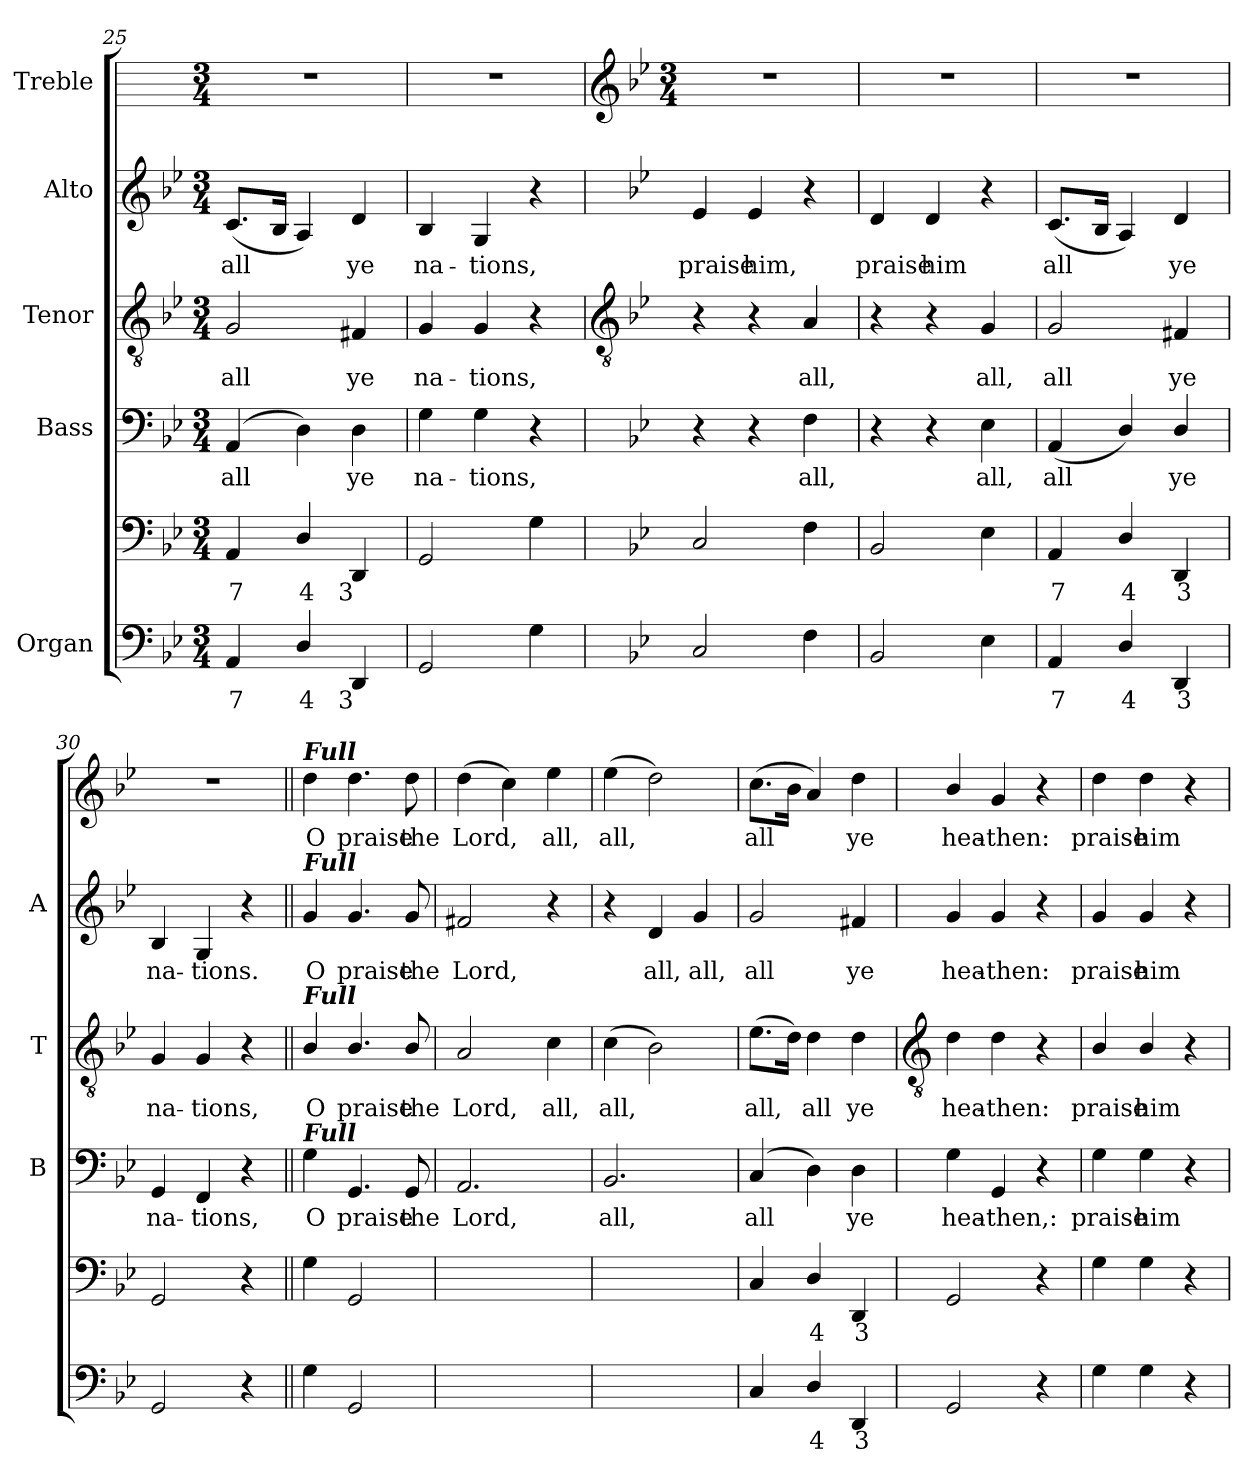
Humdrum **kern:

**kern	**text	**text	**text	**kern	**text	**text	**text	**kern	**text	**kern	**text	**kern	**text	**kern	**text
*part5	*part5	*part5	*part5	*part5	*part5	*part5	*part5	*part4	*part4	*part3	*part3	*part2	*part2	*part1	*part1
*staff6	*staff6	*staff6	*staff6	*staff5	*staff5	*staff5	*staff5	*staff4	*staff4	*staff3	*staff3	*staff2	*staff2	*staff1	*staff1
*I"Organ	*	*	*	*	*	*	*	*I"Bass	*	*I"Tenor	*	*I"Alto	*	*I"Treble	*
*	*	*	*	*	*	*	*	*I'B	*	*I'T	*	*I'A	*	*	*
*clefF4	*	*	*	*clefF4	*	*	*	*clefF4	*	*clefGv2	*	*clefG2	*	*	*
*k[b-e-]	*	*	*	*k[b-e-]	*	*	*	*k[b-e-]	*	*k[b-e-]	*	*k[b-e-]	*	*	*
*B-:	*	*	*	*B-:	*	*	*	*B-:	*	*B-:	*	*B-:	*	*	*
*M3/4	*	*	*	*M3/4	*	*	*	*M3/4	*	*M3/4	*	*M3/4	*	*M3/4	*
=25	=25	=25	=25	=25	=25	=25	=25	=25	=25	=25	=25	=25	=25	=25	=25
!	!LO:LY:b	!	!	!	!LO:LY:b	!	!	!	!LO:LY:b	!	!LO:LY:b	!	!LO:LY:b	!	!
4AA	7	.	.	4AA	7	.	.	(<4AA	all	2G	all	(<8.cL	all	2.r	.
.	.	.	.	.	.	.	.	.	.	.	.	16B-J	.	.	.
!	!LO:LY:b	!	!	!	!LO:LY:b	!	!	!	!	!	!	!	!	!	!
4D/	4	.	.	4D/	4	.	.	4D)	.	.	.	4A)	.	.	.
!	!LO:LY:b	!	!	!	!LO:LY:b	!	!	!	!LO:LY:b	!	!LO:LY:b	!	!LO:LY:b	!	!
4DD	3	.	.	4DD	3	.	.	4D	ye	4F#X	ye	4d	ye	.	.
=26	=26	=26	=26	=26	=26	=26	=26	=26	=26	=26	=26	=26	=26	=26	=26
!	!	!	!	!	!	!	!	!	!LO:LY:b	!	!LO:LY:b	!	!LO:LY:b	!	!
2GG	.	.	.	2GG	.	.	.	4G	na-	4G	na-	4B-	na-	2.r	.
!	!	!	!	!	!	!	!	!	!LO:LY:b	!	!LO:LY:b	!	!LO:LY:b	!	!
.	.	.	.	.	.	.	.	4G	-tions,	4G	-tions,	4G	-tions,	.	.
4G	.	.	.	4G	.	.	.	4r	.	4r	.	4r	.	.	.
!!LO:LB:g=z
=27	=27	=27	=27	=27	=27	=27	=27	=27	=27	=27	=27	=27	=27	=27	=27
*	*	*	*	*	*	*	*	*	*	*clefGv2	*	*	*	*clefG2	*
*	*	*	*	*	*	*	*	*	*	*	*	*	*	*k[b-e-]	*
*	*	*	*	*	*	*	*	*	*	*	*	*	*	*B-:	*
*	*	*	*	*	*	*	*	*	*	*	*	*	*	*M3/4	*
!	!	!	!	!	!	!	!	!	!	!	!	!	!LO:LY:b	!LO:N:vis=1	!
2C	.	.	.	2C	.	.	.	4r	.	4r	.	4e-	praise	2.r	.
!	!	!	!	!	!	!	!	!	!	!	!	!	!LO:LY:b	!	!
.	.	.	.	.	.	.	.	4r	.	4r	.	4e-	him,	.	.
!	!	!	!	!	!	!	!	!	!LO:LY:b	!	!LO:LY:b	!	!	!	!
4F	.	.	.	4F	.	.	.	4F	all,	4A	all,	4r	.	.	.
=28	=28	=28	=28	=28	=28	=28	=28	=28	=28	=28	=28	=28	=28	=28	=28
!	!	!	!	!	!	!	!	!	!	!	!	!	!LO:LY:b	!LO:N:vis=1	!
2BB-	.	.	.	2BB-	.	.	.	4r	.	4r	.	4d	praise	2.r	.
!	!	!	!	!	!	!	!	!	!	!	!	!	!LO:LY:b	!	!
.	.	.	.	.	.	.	.	4r	.	4r	.	4d	him	.	.
!	!	!	!	!	!	!	!	!	!LO:LY:b	!	!LO:LY:b	!	!	!	!
4E-	.	.	.	4E-	.	.	.	4E-	all,	4G	all,	4r	.	.	.
=29	=29	=29	=29	=29	=29	=29	=29	=29	=29	=29	=29	=29	=29	=29	=29
!	!LO:LY:b	!	!	!	!LO:LY:b	!	!	!	!LO:LY:b	!	!LO:LY:b	!	!LO:LY:b	!LO:N:vis=1	!
4AA	7	.	.	4AA	7	.	.	(<4AA	all	2G	all	(<8.cL	all	2.r	.
.	.	.	.	.	.	.	.	.	.	.	.	16B-J	.	.	.
!	!LO:LY:b	!	!	!	!LO:LY:b	!	!	!	!	!	!	!	!	!	!
4D/	4	.	.	4D/	4	.	.	4D/)	.	.	.	4A)	.	.	.
!	!LO:LY:b	!	!	!	!LO:LY:b	!	!	!	!LO:LY:b	!	!LO:LY:b	!	!LO:LY:b	!	!
4DD	3	.	.	4DD	3	.	.	4D/	ye	4F#X	ye	4d	ye	.	.
=30	=30	=30	=30	=30	=30	=30	=30	=30	=30	=30	=30	=30	=30	=30	=30
!	!	!	!	!	!	!	!	!	!LO:LY:b	!	!LO:LY:b	!	!LO:LY:b	!LO:N:vis=1	!
2GG	.	.	.	2GG	.	.	.	4GG	na-	4G	na-	4B-	na-	2.r	.
!	!	!	!	!	!	!	!	!	!LO:LY:b	!	!LO:LY:b	!	!LO:LY:b	!	!
.	.	.	.	.	.	.	.	4FF	-tions,	4G	-tions,	4G	-tions.	.	.
4r	.	.	.	4r	.	.	.	4r	.	4r	.	4r	.	.	.
=31||	=31||	=31||	=31||	=31||	=31||	=31||	=31||	=31||	=31||	=31||	=31||	=31||	=31||	=31||	=31||
!	!	!	!	!	!	!	!	!	!	!	!	!	!	!LO:TX:a:Bi:t=Full	!
!	!	!	!	!	!	!	!	!	!	!	!	!LO:TX:a:Bi:t=Full	!	!	!
!	!	!	!	!	!	!	!	!	!	!LO:TX:a:Bi:t=Full	!	!	!	!	!
!	!	!	!	!	!	!	!	!LO:TX:a:Bi:t=Full	!	!	!	!	!	!	!
!	!	!	!	!	!	!	!	!	!LO:LY:b	!	!LO:LY:b	!	!LO:LY:b	!	!LO:LY:b
4G	.	.	.	4G	.	.	.	4G	O	4B-/	O	4g	O	4dd	O
!	!	!	!	!	!	!	!	!	!LO:LY:b	!	!LO:LY:b	!	!LO:LY:b	!	!LO:LY:b
2GG	.	.	.	2GG	.	.	.	4.GG	praise	4.B-/	praise	4.g	praise	4.dd	praise
!	!	!	!	!	!	!	!	!	!LO:LY:b	!	!LO:LY:b	!	!LO:LY:b	!	!LO:LY:b
.	.	.	.	.	.	.	.	8GG	the	8B-/	the	8g	the	8dd	the
=32	=32	=32	=32	=32	=32	=32	=32	=32	=32	=32	=32	=32	=32	=32	=32
!	!LO:LY:b	!LO:LY:b	!	!	!LO:LY:b	!LO:LY:b	!	!	!LO:LY:b	!	!LO:LY:b	!	!LO:LY:b	!	!LO:LY:b
[4AAyy	4	6	.	[4AAyy	4	6	.	2.AA	Lord,	2A	Lord,	2f#X	Lord,	(>4dd	Lord,
!	!LO:LY:b	!	!	!	!LO:LY:b	!	!	!	!	!	!	!	!	!	!
4AAyy_	3	.	.	4AAyy_	3	.	.	.	.	.	.	.	.	4cc)	.
!	!LO:LY:b	!	!	!	!LO:LY:b	!	!	!	!	!	!LO:LY:b	!	!	!	!LO:LY:b
4AAyy]	5	.	.	4AAyy]	5	.	.	.	.	4c	all,	4r	.	4ee-	all,
=33	=33	=33	=33	=33	=33	=33	=33	=33	=33	=33	=33	=33	=33	=33	=33
!	!LO:LY:b	!LO:LY:b	!LO:LY:b	!	!LO:LY:b	!LO:LY:b	!LO:LY:b	!	!LO:LY:b	!	!LO:LY:b	!	!	!	!LO:LY:b
[4BB-yy	4	9	6	[4BB-yy	4	9	6	2.BB-	all,	(>4c	all,	4r	.	(>4ee-	all,
!	!LO:LY:b	!LO:LY:b	!	!	!LO:LY:b	!LO:LY:b	!	!	!	!	!	!	!LO:LY:b	!	!
2BB-yy]	3	8	.	2BB-yy]	3	8	.	.	.	2B-)	.	4d	all,	2dd)	.
!	!	!	!	!	!	!	!	!	!	!	!	!	!LO:LY:b	!	!
.	.	.	.	.	.	.	.	.	.	.	.	4g	all,	.	.
=34	=34	=34	=34	=34	=34	=34	=34	=34	=34	=34	=34	=34	=34	=34	=34
!	!	!	!	!	!	!	!	!	!LO:LY:b	!	!LO:LY:b	!	!LO:LY:b	!	!LO:LY:b
4C	.	.	.	4C	.	.	.	(<4C	all	(>8.e-L	all,	2g	all	(>8.ccL	all
.	.	.	.	.	.	.	.	.	.	16dJ)	.	.	.	16b-J	.
!	!LO:LY:b	!	!	!	!LO:LY:b	!	!	!	!	!	!LO:LY:b	!	!	!	!
4D/	4	.	.	4D/	4	.	.	4D)	.	4d	all	.	.	4a)	.
!	!LO:LY:b	!	!	!	!LO:LY:b	!	!	!	!LO:LY:b	!	!LO:LY:b	!	!LO:LY:b	!	!LO:LY:b
4DD	3	.	.	4DD	3	.	.	4D	ye	4d	ye	4f#X	ye	4dd	ye
!!LO:LB:g=z
=35	=35	=35	=35	=35	=35	=35	=35	=35	=35	=35	=35	=35	=35	=35	=35
*	*	*	*	*	*	*	*	*	*	*clefGv2	*	*	*	*	*
!	!	!	!	!	!	!	!	!	!LO:LY:b	!	!LO:LY:b	!	!LO:LY:b	!	!LO:LY:b
2GG	.	.	.	2GG	.	.	.	4G	hea-	4d	hea-	4g	hea-	4b-/	hea-
!	!	!	!	!	!	!	!	!	!LO:LY:b	!	!LO:LY:b	!	!LO:LY:b	!	!LO:LY:b
.	.	.	.	.	.	.	.	4GG	-then,:	4d	-then:	4g	-then:	4g	-then:
4r	.	.	.	4r	.	.	.	4r	.	4r	.	4r	.	4r	.
=36	=36	=36	=36	=36	=36	=36	=36	=36	=36	=36	=36	=36	=36	=36	=36
!	!	!	!	!	!	!	!	!	!LO:LY:b	!	!LO:LY:b	!	!LO:LY:b	!	!LO:LY:b
4G	.	.	.	4G	.	.	.	4G	praise	4B-/	praise	4g	praise	4dd	praise
!	!	!	!	!	!	!	!	!	!LO:LY:b	!	!LO:LY:b	!	!LO:LY:b	!	!LO:LY:b
4G	.	.	.	4G	.	.	.	4G	him	4B-/	him	4g	him	4dd	him
4r	.	.	.	4r	.	.	.	4r	.	4r	.	4r	.	4r	.
=	=	=	=	=	=	=	=	=	=	=	=	=	=	=	=
*-	*-	*-	*-	*-	*-	*-	*-	*-	*-	*-	*-	*-	*-	*-	*-
